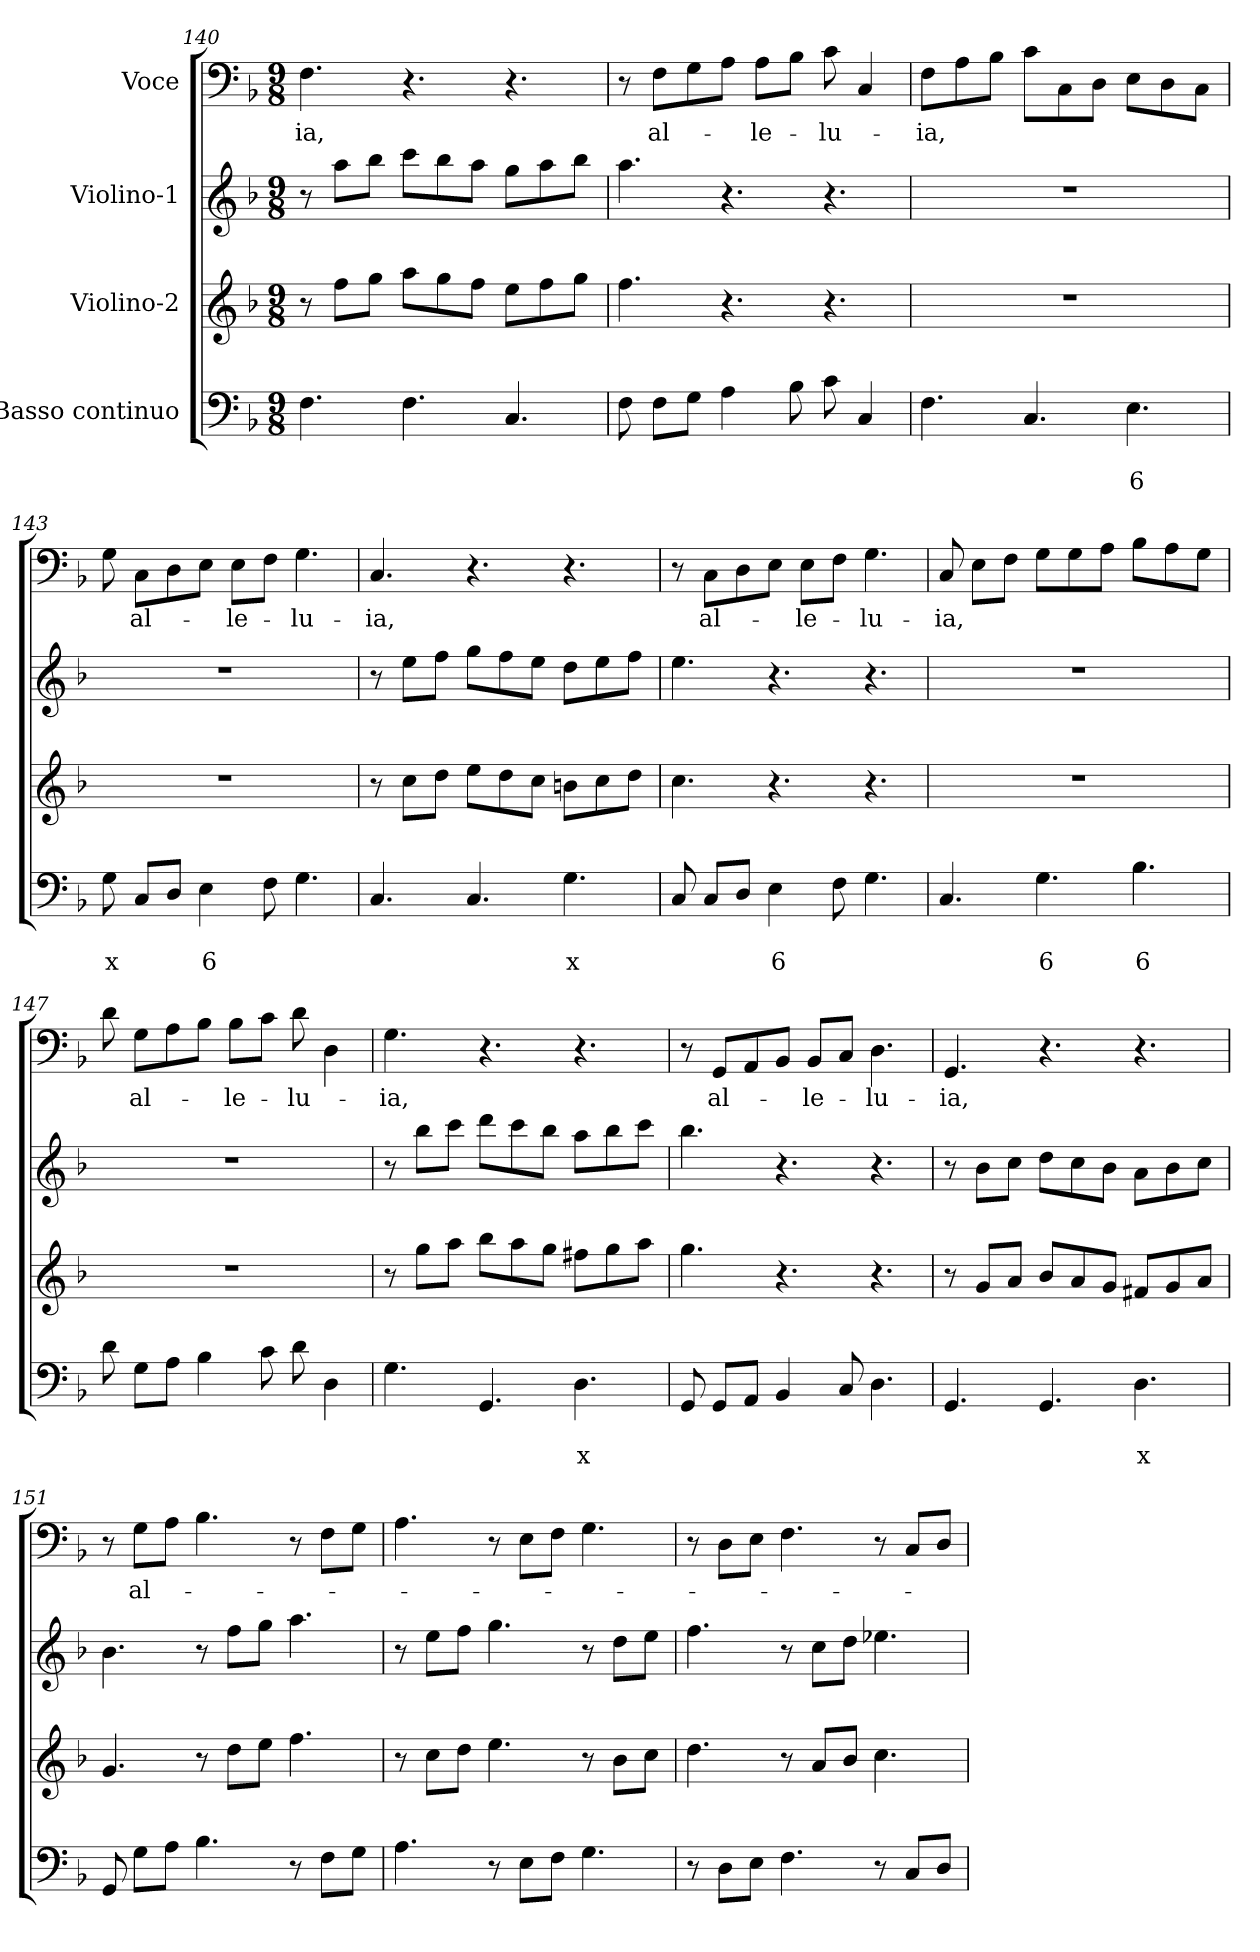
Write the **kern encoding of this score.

**kern	**text	**text	**kern	**kern	**kern	**text
*part4	*part4	*part4	*part3	*part2	*part1	*part1
*staff4	*staff4	*staff4	*staff3	*staff2	*staff1	*staff1
*I"Basso continuo	*	*	*I"Violino-2	*I"Violino-1	*I"Voce	*
*clefF4	*	*	*clefG2	*clefG2	*clefF4	*
*k[b-]	*	*	*k[b-]	*k[b-]	*k[b-]	*
*F:	*	*	*F:	*F:	*F:	*
*M9/8	*	*	*M9/8	*M9/8	*M9/8	*
=140	=140	=140	=140	=140	=140	=140
!	!	!	!	!	!	!LO:LY:b
4.F\	.	.	8r	8r	4.F\	-ia,
.	.	.	8ff\L	8aa\L	.	.
.	.	.	8gg\J	8bb-\J	.	.
4.F\	.	.	8aa\L	8ccc\L	4.r	.
.	.	.	8gg\	8bb-\	.	.
.	.	.	8ff\J	8aa\J	.	.
4.C/	.	.	8ee\L	8gg\L	4.r	.
.	.	.	8ff\	8aa\	.	.
.	.	.	8gg\J	8bb-\J	.	.
!!LO:LB:g=z
=141	=141	=141	=141	=141	=141	=141
8F\	.	.	4.ff\	4.aa\	8r	.
!	!	!	!	!	!	!LO:LY:b
8F\L	.	.	.	.	8F\L	al-
8G\J	.	.	.	.	8G\	.
4A\	.	.	4.r	4.r	8A\J	.
!	!	!	!	!	!	!LO:LY:b
.	.	.	.	.	8A\L	-le-
8B-\	.	.	.	.	8B-\J	.
!	!	!	!	!	!	!LO:LY:b
8c\	.	.	4.r	4.r	8c\	-lu-
4C/	.	.	.	.	4C/	.
=142	=142	=142	=142	=142	=142	=142
!	!	!	!	!	!	!LO:LY:b
4.F\	.	.	8%9r	8%9r	8F\L	-ia,
.	.	.	.	.	8A\	.
.	.	.	.	.	8B-\J	.
4.C/	.	.	.	.	8c\L	.
.	.	.	.	.	8C\	.
.	.	.	.	.	8D\J	.
!	!	!LO:LY:b	!	!	!	!
4.E\	.	6	.	.	8E\L	.
.	.	.	.	.	8D\	.
.	.	.	.	.	8C\J	.
=143	=143	=143	=143	=143	=143	=143
!	!	!LO:LY:b	!	!	!	!
8G\	.	x	8%9r	8%9r	8G\	.
!	!	!	!	!	!	!LO:LY:b
8C/L	.	.	.	.	8C\L	al-
8D/J	.	.	.	.	8D\	.
!	!	!LO:LY:b	!	!	!	!
4E\	.	6	.	.	8E\J	.
!	!	!	!	!	!	!LO:LY:b
.	.	.	.	.	8E\L	-le-
8F\	.	.	.	.	8F\J	.
!	!	!	!	!	!	!LO:LY:b
4.G\	.	.	.	.	4.G\	-lu-
=144	=144	=144	=144	=144	=144	=144
!	!	!	!	!	!	!LO:LY:b
4.C/	.	.	8r	8r	4.C/	-ia,
.	.	.	8cc\L	8ee\L	.	.
.	.	.	8dd\J	8ff\J	.	.
4.C/	.	.	8ee\L	8gg\L	4.r	.
.	.	.	8dd\	8ff\	.	.
.	.	.	8cc\J	8ee\J	.	.
!	!	!LO:LY:b	!	!	!	!
4.G\	.	x	8bn\L	8dd\L	4.r	.
.	.	.	8cc\	8ee\	.	.
.	.	.	8dd\J	8ff\J	.	.
=145	=145	=145	=145	=145	=145	=145
8C/	.	.	4.cc\	4.ee\	8r	.
!	!	!	!	!	!	!LO:LY:b
8C/L	.	.	.	.	8C\L	al-
8D/J	.	.	.	.	8D\	.
!	!	!LO:LY:b	!	!	!	!
4E\	.	6	4.r	4.r	8E\J	.
!	!	!	!	!	!	!LO:LY:b
.	.	.	.	.	8E\L	-le-
8F\	.	.	.	.	8F\J	.
!	!	!	!	!	!	!LO:LY:b
4.G\	.	.	4.r	4.r	4.G\	-lu-
!!LO:PB:g=z
=146	=146	=146	=146	=146	=146	=146
!	!	!	!	!	!	!LO:LY:b
4.C/	.	.	8%9r	8%9r	8C/	-ia,
.	.	.	.	.	8E\L	.
.	.	.	.	.	8F\J	.
!	!	!LO:LY:b	!	!	!	!
4.G\	.	6	.	.	8G\L	.
.	.	.	.	.	8G\	.
.	.	.	.	.	8A\J	.
!	!	!LO:LY:b	!	!	!	!
4.B-\	.	6	.	.	8B-\L	.
.	.	.	.	.	8A\	.
.	.	.	.	.	8G\J	.
=147	=147	=147	=147	=147	=147	=147
8d\	.	.	8%9r	8%9r	8d\	.
!	!	!	!	!	!	!LO:LY:b
8G\L	.	.	.	.	8G\L	al-
8A\J	.	.	.	.	8A\	.
4B-\	.	.	.	.	8B-\J	.
!	!	!	!	!	!	!LO:LY:b
.	.	.	.	.	8B-\L	-le-
8c\	.	.	.	.	8c\J	.
!	!	!	!	!	!	!LO:LY:b
8d\	.	.	.	.	8d\	-lu-
4D\	.	.	.	.	4D\	.
=148	=148	=148	=148	=148	=148	=148
!	!	!	!	!	!	!LO:LY:b
4.G\	.	.	8r	8r	4.G\	-ia,
.	.	.	8gg\L	8bb-\L	.	.
.	.	.	8aa\J	8ccc\J	.	.
4.GG/	.	.	8bb-\L	8ddd\L	4.r	.
.	.	.	8aa\	8ccc\	.	.
.	.	.	8gg\J	8bb-\J	.	.
!	!	!LO:LY:b	!	!	!	!
4.D\	.	x	8ff#X\L	8aa\L	4.r	.
.	.	.	8gg\	8bb-\	.	.
.	.	.	8aa\J	8ccc\J	.	.
=149	=149	=149	=149	=149	=149	=149
8GG/	.	.	4.gg\	4.bb-\	8r	.
!	!	!	!	!	!	!LO:LY:b
8GG/L	.	.	.	.	8GG/L	al-
8AA/J	.	.	.	.	8AA/	.
4BB-/	.	.	4.r	4.r	8BB-/J	.
!	!	!	!	!	!	!LO:LY:b
.	.	.	.	.	8BB-/L	-le-
8C/	.	.	.	.	8C/J	.
!	!	!	!	!	!	!LO:LY:b
4.D\	.	.	4.r	4.r	4.D\	-lu-
=150	=150	=150	=150	=150	=150	=150
!	!	!	!	!	!	!LO:LY:b
4.GG/	.	.	8r	8r	4.GG/	-ia,
.	.	.	8g/L	8b-\L	.	.
.	.	.	8a/J	8cc\J	.	.
4.GG/	.	.	8b-/L	8dd\L	4.r	.
.	.	.	8a/	8cc\	.	.
.	.	.	8g/J	8b-\J	.	.
!	!	!LO:LY:b	!	!	!	!
4.D\	.	x	8f#X/L	8a\L	4.r	.
.	.	.	8g/	8b-\	.	.
.	.	.	8a/J	8cc\J	.	.
!!LO:LB:g=z
=151	=151	=151	=151	=151	=151	=151
8GG/	.	.	4.g/	4.b-\	8r	.
!	!	!	!	!	!	!LO:LY:b
8G\L	.	.	.	.	8G\L	al-
8A\J	.	.	.	.	8A\J	.
4.B-\	.	.	8r	8r	4.B-\	.
.	.	.	8dd\L	8ff\L	.	.
.	.	.	8ee\J	8gg\J	.	.
8r	.	.	4.ff\	4.aa\	8r	.
8F\L	.	.	.	.	8F\L	.
8G\J	.	.	.	.	8G\J	.
=152	=152	=152	=152	=152	=152	=152
4.A\	.	.	8r	8r	4.A\	.
.	.	.	8cc\L	8ee\L	.	.
.	.	.	8dd\J	8ff\J	.	.
8r	.	.	4.ee\	4.gg\	8r	.
8E\L	.	.	.	.	8E\L	.
8F\J	.	.	.	.	8F\J	.
4.G\	.	.	8r	8r	4.G\	.
.	.	.	8b-\L	8dd\L	.	.
.	.	.	8cc\J	8ee\J	.	.
=153	=153	=153	=153	=153	=153	=153
8r	.	.	4.dd\	4.ff\	8r	.
8D\L	.	.	.	.	8D\L	.
8E\J	.	.	.	.	8E\J	.
4.F\	.	.	8r	8r	4.F\	.
.	.	.	8a/L	8cc\L	.	.
.	.	.	8b-/J	8dd\J	.	.
8r	.	.	4.cc\	4.ee-X\	8r	.
8C/L	.	.	.	.	8C/L	.
8D/J	.	.	.	.	8D/J	.
=	=	=	=	=	=	=
*-	*-	*-	*-	*-	*-	*-
